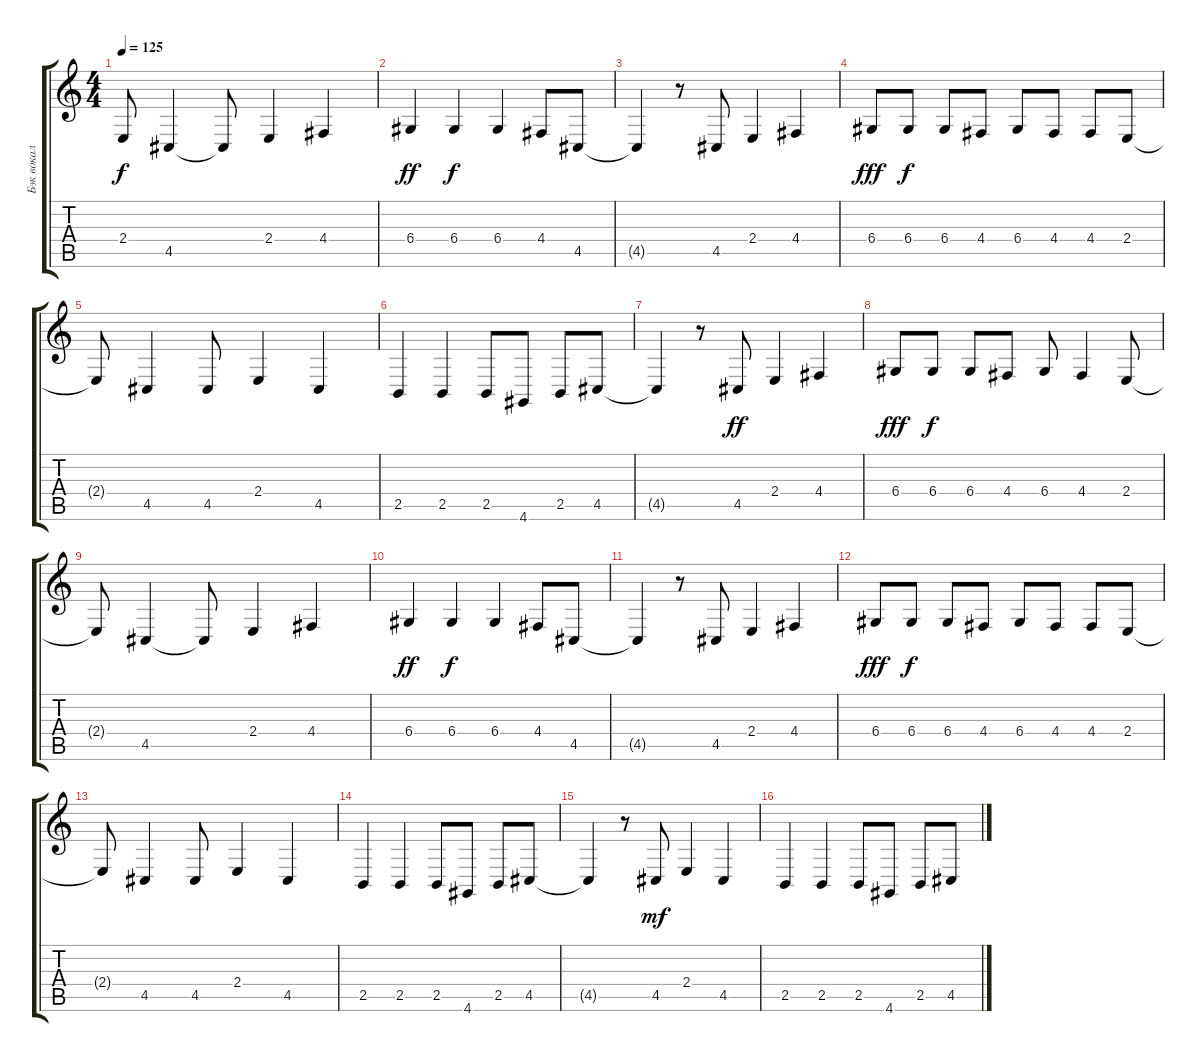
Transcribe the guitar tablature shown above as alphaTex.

\track ("Бэк вокал" "Бэк вокал") {instrument tremolostrings}
\staff {score tabs}
\tuning (E4 B3 G3 D3 A2 E2) {hide}
\ts (4 4)
\tempo 125
\clef g2
\ks c
2.4{t}.8{dy f} 4.5.4 4.5{t}.8 2.4.4 4.4.4 |
6.4.4{dy ff} 6.4.4{dy f} 6.4.4 4.4.8 4.5.8 |
4.5{t}.4 r.8 4.5.8 2.4.4 4.4.4 |
6.4.8{dy fff} 6.4.8{dy f} 6.4.8 4.4.8 6.4.8 4.4.8 4.4.8 2.4.8 |
2.4{t}.8 4.5.4 4.5.8 2.4.4 4.5.4 |
2.5.4 2.5.4 2.5.8 4.6.8 2.5.8 4.5.8 |
\section ("" "")
4.5{t}.4 r.8 4.5.8{dy ff} 2.4.4 4.4.4 |
6.4.8{dy fff} 6.4.8{dy f} 6.4.8 4.4.8 6.4.8 4.4.4 2.4.8 |
2.4{t}.8 4.5.4 4.5{t}.8 2.4.4 4.4.4 |
6.4.4{dy ff} 6.4.4{dy f} 6.4.4 4.4.8 4.5.8 |
4.5{t}.4 r.8 4.5.8 2.4.4 4.4.4 |
6.4.8{dy fff} 6.4.8{dy f} 6.4.8 4.4.8 6.4.8 4.4.8 4.4.8 2.4.8 |
2.4{t}.8 4.5.4 4.5.8 2.4.4 4.5.4 |
2.5.4 2.5.4 2.5.8 4.6.8 2.5.8 4.5.8 |
4.5{t}.4 r.8 4.5.8{dy mf} 2.4.4 4.5.4 |
2.5.4 2.5.4 2.5.8 4.6.8 2.5.8 4.5.8
